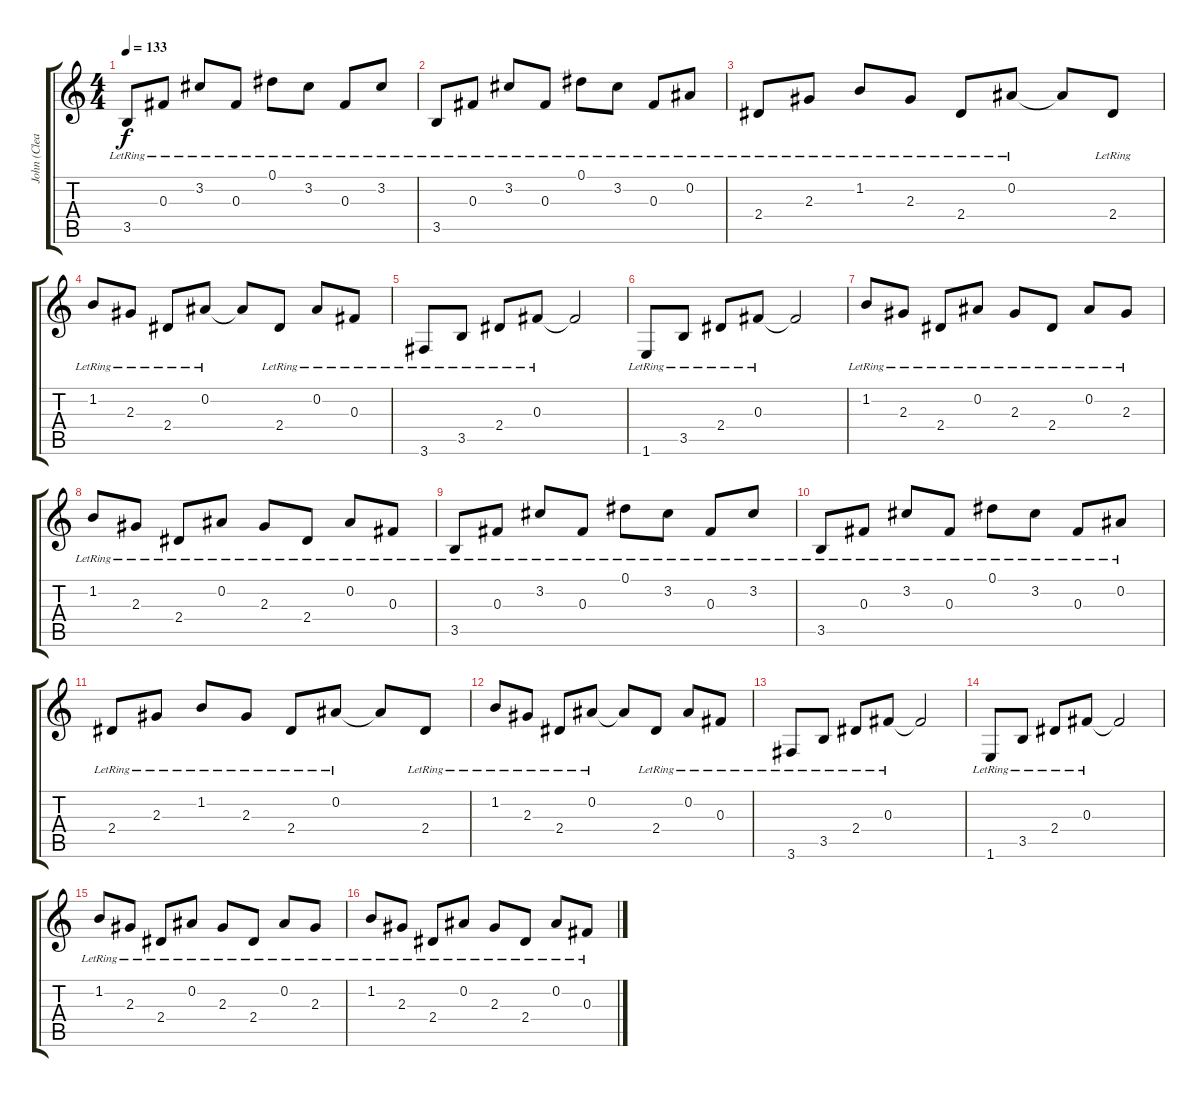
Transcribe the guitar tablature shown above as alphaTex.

\track ("John (Clean)" "John (Clea") {instrument electricguitarclean}
\staff {score tabs}
\tuning (Eb4 Bb3 Gb3 Db3 Ab2 Eb2) {hide}
\ts (4 4)
\tempo 133
\clef g2
\ks c
3.5{lr}.8{dy f} 0.3{lr}.8 3.2{lr}.8 0.3{lr}.8 0.1{lr}.8 3.2{lr}.8 0.3{lr}.8 3.2{lr}.8 |
3.5{lr}.8 0.3{lr}.8 3.2{lr}.8 0.3{lr}.8 0.1{lr}.8 3.2{lr}.8 0.3{lr}.8 0.2{lr}.8 |
2.4{lr}.8 2.3{lr}.8 1.2{lr}.8 2.3{lr}.8 2.4{lr}.8 0.2{lr}.8 0.2{t}.8 2.4{lr}.8 |
1.2{lr}.8 2.3{lr}.8 2.4{lr}.8 0.2{lr}.8 0.2{t}.8 2.4{lr}.8 0.2{lr}.8 0.3{lr}.8 |
3.6{lr}.8 3.5{lr}.8 2.4{lr}.8 0.3{lr}.8 0.3{t}.2 |
1.6{lr}.8 3.5{lr}.8 2.4{lr}.8 0.3{lr}.8 0.3{t}.2 |
1.2{lr}.8 2.3{lr}.8 2.4{lr}.8 0.2{lr}.8 2.3{lr}.8 2.4{lr}.8 0.2{lr}.8 2.3{lr}.8 |
1.2{lr}.8 2.3{lr}.8 2.4{lr}.8 0.2{lr}.8 2.3{lr}.8 2.4{lr}.8 0.2{lr}.8 0.3{lr}.8 |
3.5{lr}.8 0.3{lr}.8 3.2{lr}.8 0.3{lr}.8 0.1{lr}.8 3.2{lr}.8 0.3{lr}.8 3.2{lr}.8 |
3.5{lr}.8 0.3{lr}.8 3.2{lr}.8 0.3{lr}.8 0.1{lr}.8 3.2{lr}.8 0.3{lr}.8 0.2{lr}.8 |
2.4{lr}.8 2.3{lr}.8 1.2{lr}.8 2.3{lr}.8 2.4{lr}.8 0.2{lr}.8 0.2{t}.8 2.4{lr}.8 |
1.2{lr}.8 2.3{lr}.8 2.4{lr}.8 0.2{lr}.8 0.2{t}.8 2.4{lr}.8 0.2{lr}.8 0.3{lr}.8 |
3.6{lr}.8 3.5{lr}.8 2.4{lr}.8 0.3{lr}.8 0.3{t}.2 |
1.6{lr}.8 3.5{lr}.8 2.4{lr}.8 0.3{lr}.8 0.3{t}.2 |
1.2{lr}.8 2.3{lr}.8 2.4{lr}.8 0.2{lr}.8 2.3{lr}.8 2.4{lr}.8 0.2{lr}.8 2.3{lr}.8 |
1.2{lr}.8 2.3{lr}.8 2.4{lr}.8 0.2{lr}.8 2.3{lr}.8 2.4{lr}.8 0.2{lr}.8 0.3{lr}.8
